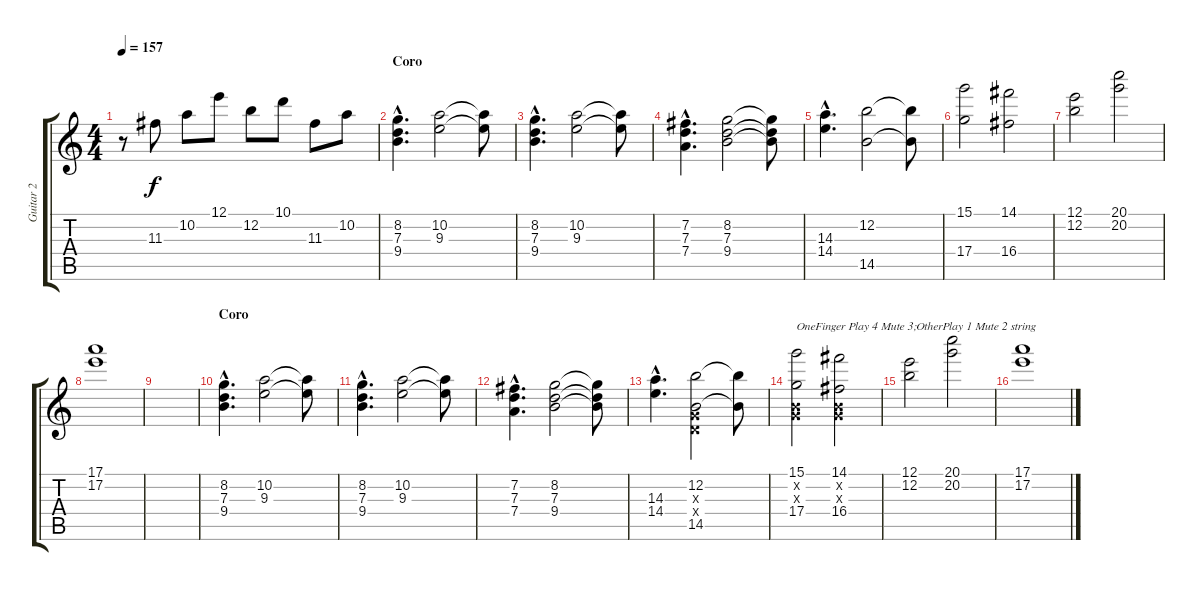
\track ("Guitar 2" "Guitar 2") {instrument distortionguitar}
\staff {score tabs}
\tuning (E4 B3 G3 D3 A2 E2) {hide}
\ts (4 4)
\tempo 157
\clef g2
\ks c
r.8{dy ppp} 11.3.8{dy f} 10.2.8 12.1.8 12.2.8 10.1.8 11.3.8 10.2.8 |
\section ("" "Coro")
(8.2{hac} 7.3{hac} 9.4{hac}).4{d} (10.2 9.3).2 (10.2{t} 9.3{t}).8 |
(8.2{hac} 7.3{hac} 9.4{hac}).4{d} (10.2 9.3).2 (10.2{t} 9.3{t}).8 |
(7.2{hac} 7.3{hac} 7.4{hac}).4{d} (8.2 7.3 9.4).2 (8.2{t} 7.3{t} 9.4{t}).8 |
(14.3{hac} 14.4{hac}).4{d} (12.2 14.5).2 (12.2{t} 14.5{t}).8 |
(15.1 17.4).2 (14.1 16.4).2 |
(12.1 12.2).2 (20.1 20.2).2 |
(17.1 17.2).1 |
|
\section ("" "Coro")
(8.2{hac} 7.3{hac} 9.4{hac}).4{d} (10.2 9.3).2 (10.2{t} 9.3{t}).8 |
(8.2{hac} 7.3{hac} 9.4{hac}).4{d} (10.2 9.3).2 (10.2{t} 9.3{t}).8 |
(7.2{hac} 7.3{hac} 7.4{hac}).4{d} (8.2 7.3 9.4).2 (8.2{t} 7.3{t} 9.4{t}).8 |
(14.3{hac} 14.4{hac}).4{d} (12.2 0.3{x} 0.4{x} 14.5).2 (12.2{t} 14.5{t}).8 |
(15.1 0.2{x} 0.3{x} 17.4).2{txt "OneFinger Play 4 Mute 3;OtherPlay 1 Mute 2 string"} (14.1 0.2{x} 0.3{x} 16.4).2 |
(12.1 12.2).2 (20.1 20.2).2 |
(17.1 17.2).1
